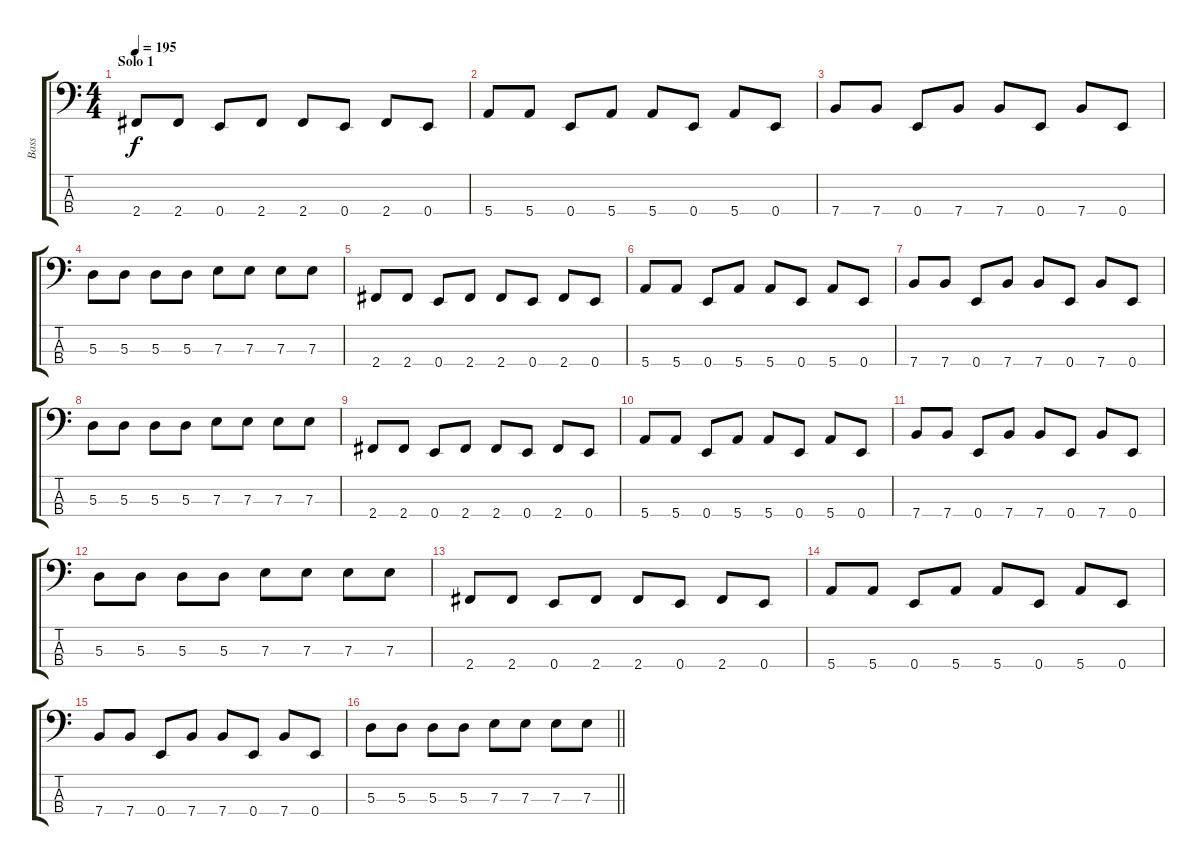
\track ("Bass" "Bass") {instrument slapbass2}
\staff {score tabs}
\tuning (G2 D2 A1 E1) {hide}
\ts (4 4)
\section ("" "Solo 1")
\tempo 195
\clef f4
\ks c
2.4.8{dy f} 2.4.8 0.4.8 2.4.8 2.4.8 0.4.8 2.4.8 0.4.8 |
5.4.8 5.4.8 0.4.8 5.4.8 5.4.8 0.4.8 5.4.8 0.4.8 |
7.4.8 7.4.8 0.4.8 7.4.8 7.4.8 0.4.8 7.4.8 0.4.8 |
5.3.8 5.3.8 5.3.8 5.3.8 7.3.8 7.3.8 7.3.8 7.3.8 |
2.4.8 2.4.8 0.4.8 2.4.8 2.4.8 0.4.8 2.4.8 0.4.8 |
5.4.8 5.4.8 0.4.8 5.4.8 5.4.8 0.4.8 5.4.8 0.4.8 |
7.4.8 7.4.8 0.4.8 7.4.8 7.4.8 0.4.8 7.4.8 0.4.8 |
5.3.8 5.3.8 5.3.8 5.3.8 7.3.8 7.3.8 7.3.8 7.3.8 |
2.4.8 2.4.8 0.4.8 2.4.8 2.4.8 0.4.8 2.4.8 0.4.8 |
5.4.8 5.4.8 0.4.8 5.4.8 5.4.8 0.4.8 5.4.8 0.4.8 |
7.4.8 7.4.8 0.4.8 7.4.8 7.4.8 0.4.8 7.4.8 0.4.8 |
5.3.8 5.3.8 5.3.8 5.3.8 7.3.8 7.3.8 7.3.8 7.3.8 |
2.4.8 2.4.8 0.4.8 2.4.8 2.4.8 0.4.8 2.4.8 0.4.8 |
5.4.8 5.4.8 0.4.8 5.4.8 5.4.8 0.4.8 5.4.8 0.4.8 |
7.4.8 7.4.8 0.4.8 7.4.8 7.4.8 0.4.8 7.4.8 0.4.8 |
\barLineRight lightlight
5.3.8 5.3.8 5.3.8 5.3.8 7.3.8 7.3.8 7.3.8 7.3.8
